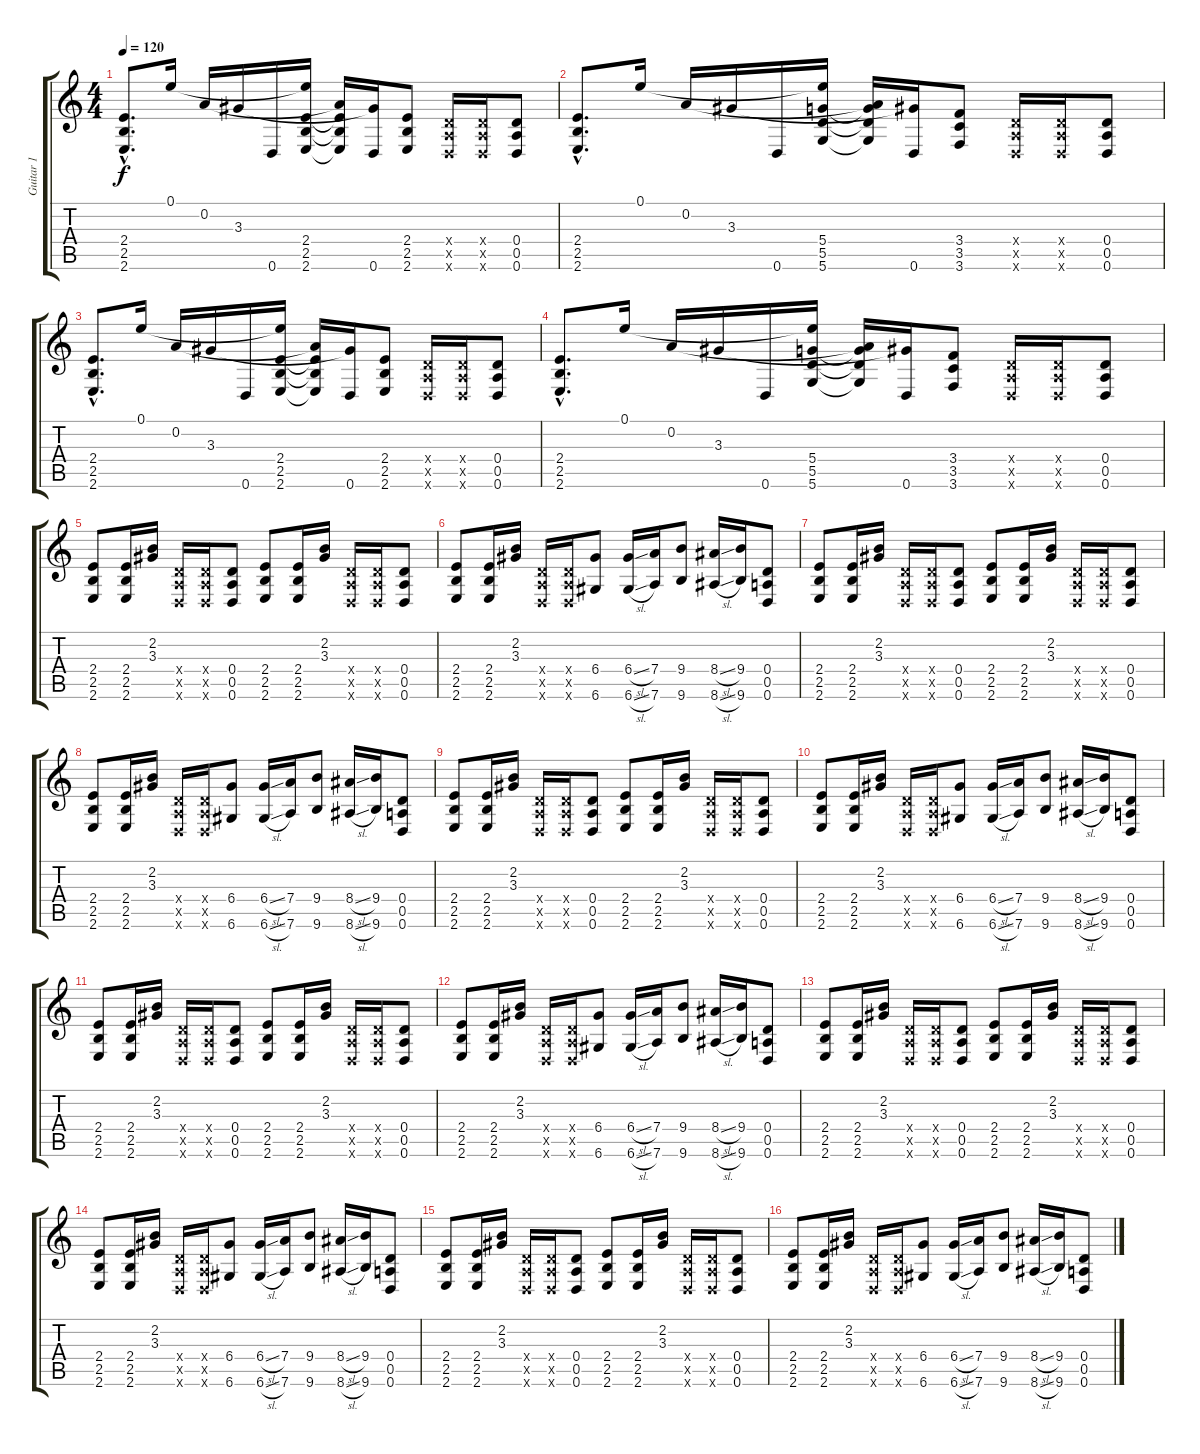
\track ("Guitar 1" "Guitar 1") {instrument distortionguitar}
\staff {score tabs}
\tuning (E4 A3 F3 D3 A2 D2) {hide}
\ts (4 4)
\tempo 120
\clef g2
\ks c
(2.4{hac} 2.5{hac} 2.6{hac}).8{d dy f} 0.1.16 0.2.16 3.3.16 0.6.16 (0.1{t} 2.4 2.5 2.6).16 (0.2{t} 2.4{t} 2.5{t} 2.6{t}).16 (3.3{t} 0.6).16 (2.4 2.5 2.6).8 (0.4{x} 0.5{x} 0.6{x}).16 (0.4{x} 0.5{x} 0.6{x}).16 (0.4 0.5 0.6).8 |
(2.4{hac} 2.5{hac} 2.6{hac}).8{d} 0.1.16 0.2.16 3.3.16 0.6.16 (0.1{t} 5.4 5.5 5.6).16 (0.2{t} 5.4{t} 5.5{t} 5.6{t}).16 (3.3{t} 0.6).16 (3.4 3.5 3.6).8 (0.4{x} 0.5{x} 0.6{x}).16 (0.4{x} 0.5{x} 0.6{x}).16 (0.4 0.5 0.6).8 |
(2.4{hac} 2.5{hac} 2.6{hac}).8{d} 0.1.16 0.2.16 3.3.16 0.6.16 (0.1{t} 2.4 2.5 2.6).16 (0.2{t} 2.4{t} 2.5{t} 2.6{t}).16 (3.3{t} 0.6).16 (2.4 2.5 2.6).8 (0.4{x} 0.5{x} 0.6{x}).16 (0.4{x} 0.5{x} 0.6{x}).16 (0.4 0.5 0.6).8 |
(2.4{hac} 2.5{hac} 2.6{hac}).8{d} 0.1.16 0.2.16 3.3.16 0.6.16 (0.1{t} 5.4 5.5 5.6).16 (0.2{t} 5.4{t} 5.5{t} 5.6{t}).16 (3.3{t} 0.6).16 (3.4 3.5 3.6).8 (0.4{x} 0.5{x} 0.6{x}).16 (0.4{x} 0.5{x} 0.6{x}).16 (0.4 0.5 0.6).8 |
(2.4 2.5 2.6).8 (2.4 2.5 2.6).16 (2.2 3.3).16 (0.4{x} 0.5{x} 0.6{x}).16 (0.4{x} 0.5{x} 0.6{x}).16 (0.4 0.5 0.6).8 (2.4 2.5 2.6).8 (2.4 2.5 2.6).16 (2.2 3.3).16 (0.4{x} 0.5{x} 0.6{x}).16 (0.4{x} 0.5{x} 0.6{x}).16 (0.4 0.5 0.6).8 |
(2.4 2.5 2.6).8 (2.4 2.5 2.6).16 (2.2 3.3).16 (0.4{x} 0.5{x} 0.6{x}).16 (0.4{x} 0.5{x} 0.6{x}).16 (6.4 6.6).8 (6.4{sl} 6.6{sl}).16 (7.4 7.6).16 (9.4 9.6).8 (8.4{sl} 8.6{sl}).16 (9.4 9.6).16 (0.4 0.5 0.6).8 |
(2.4 2.5 2.6).8 (2.4 2.5 2.6).16 (2.2 3.3).16 (0.4{x} 0.5{x} 0.6{x}).16 (0.4{x} 0.5{x} 0.6{x}).16 (0.4 0.5 0.6).8 (2.4 2.5 2.6).8 (2.4 2.5 2.6).16 (2.2 3.3).16 (0.4{x} 0.5{x} 0.6{x}).16 (0.4{x} 0.5{x} 0.6{x}).16 (0.4 0.5 0.6).8 |
(2.4 2.5 2.6).8 (2.4 2.5 2.6).16 (2.2 3.3).16 (0.4{x} 0.5{x} 0.6{x}).16 (0.4{x} 0.5{x} 0.6{x}).16 (6.4 6.6).8 (6.4{sl} 6.6{sl}).16 (7.4 7.6).16 (9.4 9.6).8 (8.4{sl} 8.6{sl}).16 (9.4 9.6).16 (0.4 0.5 0.6).8 |
(2.4 2.5 2.6).8 (2.4 2.5 2.6).16 (2.2 3.3).16 (0.4{x} 0.5{x} 0.6{x}).16 (0.4{x} 0.5{x} 0.6{x}).16 (0.4 0.5 0.6).8 (2.4 2.5 2.6).8 (2.4 2.5 2.6).16 (2.2 3.3).16 (0.4{x} 0.5{x} 0.6{x}).16 (0.4{x} 0.5{x} 0.6{x}).16 (0.4 0.5 0.6).8 |
(2.4 2.5 2.6).8 (2.4 2.5 2.6).16 (2.2 3.3).16 (0.4{x} 0.5{x} 0.6{x}).16 (0.4{x} 0.5{x} 0.6{x}).16 (6.4 6.6).8 (6.4{sl} 6.6{sl}).16 (7.4 7.6).16 (9.4 9.6).8 (8.4{sl} 8.6{sl}).16 (9.4 9.6).16 (0.4 0.5 0.6).8 |
(2.4 2.5 2.6).8 (2.4 2.5 2.6).16 (2.2 3.3).16 (0.4{x} 0.5{x} 0.6{x}).16 (0.4{x} 0.5{x} 0.6{x}).16 (0.4 0.5 0.6).8 (2.4 2.5 2.6).8 (2.4 2.5 2.6).16 (2.2 3.3).16 (0.4{x} 0.5{x} 0.6{x}).16 (0.4{x} 0.5{x} 0.6{x}).16 (0.4 0.5 0.6).8 |
(2.4 2.5 2.6).8 (2.4 2.5 2.6).16 (2.2 3.3).16 (0.4{x} 0.5{x} 0.6{x}).16 (0.4{x} 0.5{x} 0.6{x}).16 (6.4 6.6).8 (6.4{sl} 6.6{sl}).16 (7.4 7.6).16 (9.4 9.6).8 (8.4{sl} 8.6{sl}).16 (9.4 9.6).16 (0.4 0.5 0.6).8 |
(2.4 2.5 2.6).8 (2.4 2.5 2.6).16 (2.2 3.3).16 (0.4{x} 0.5{x} 0.6{x}).16 (0.4{x} 0.5{x} 0.6{x}).16 (0.4 0.5 0.6).8 (2.4 2.5 2.6).8 (2.4 2.5 2.6).16 (2.2 3.3).16 (0.4{x} 0.5{x} 0.6{x}).16 (0.4{x} 0.5{x} 0.6{x}).16 (0.4 0.5 0.6).8 |
(2.4 2.5 2.6).8 (2.4 2.5 2.6).16 (2.2 3.3).16 (0.4{x} 0.5{x} 0.6{x}).16 (0.4{x} 0.5{x} 0.6{x}).16 (6.4 6.6).8 (6.4{sl} 6.6{sl}).16 (7.4 7.6).16 (9.4 9.6).8 (8.4{sl} 8.6{sl}).16 (9.4 9.6).16 (0.4 0.5 0.6).8 |
(2.4 2.5 2.6).8 (2.4 2.5 2.6).16 (2.2 3.3).16 (0.4{x} 0.5{x} 0.6{x}).16 (0.4{x} 0.5{x} 0.6{x}).16 (0.4 0.5 0.6).8 (2.4 2.5 2.6).8 (2.4 2.5 2.6).16 (2.2 3.3).16 (0.4{x} 0.5{x} 0.6{x}).16 (0.4{x} 0.5{x} 0.6{x}).16 (0.4 0.5 0.6).8 |
(2.4 2.5 2.6).8 (2.4 2.5 2.6).16 (2.2 3.3).16 (0.4{x} 0.5{x} 0.6{x}).16 (0.4{x} 0.5{x} 0.6{x}).16 (6.4 6.6).8 (6.4{sl} 6.6{sl}).16 (7.4 7.6).16 (9.4 9.6).8 (8.4{sl} 8.6{sl}).16 (9.4 9.6).16 (0.4 0.5 0.6).8
